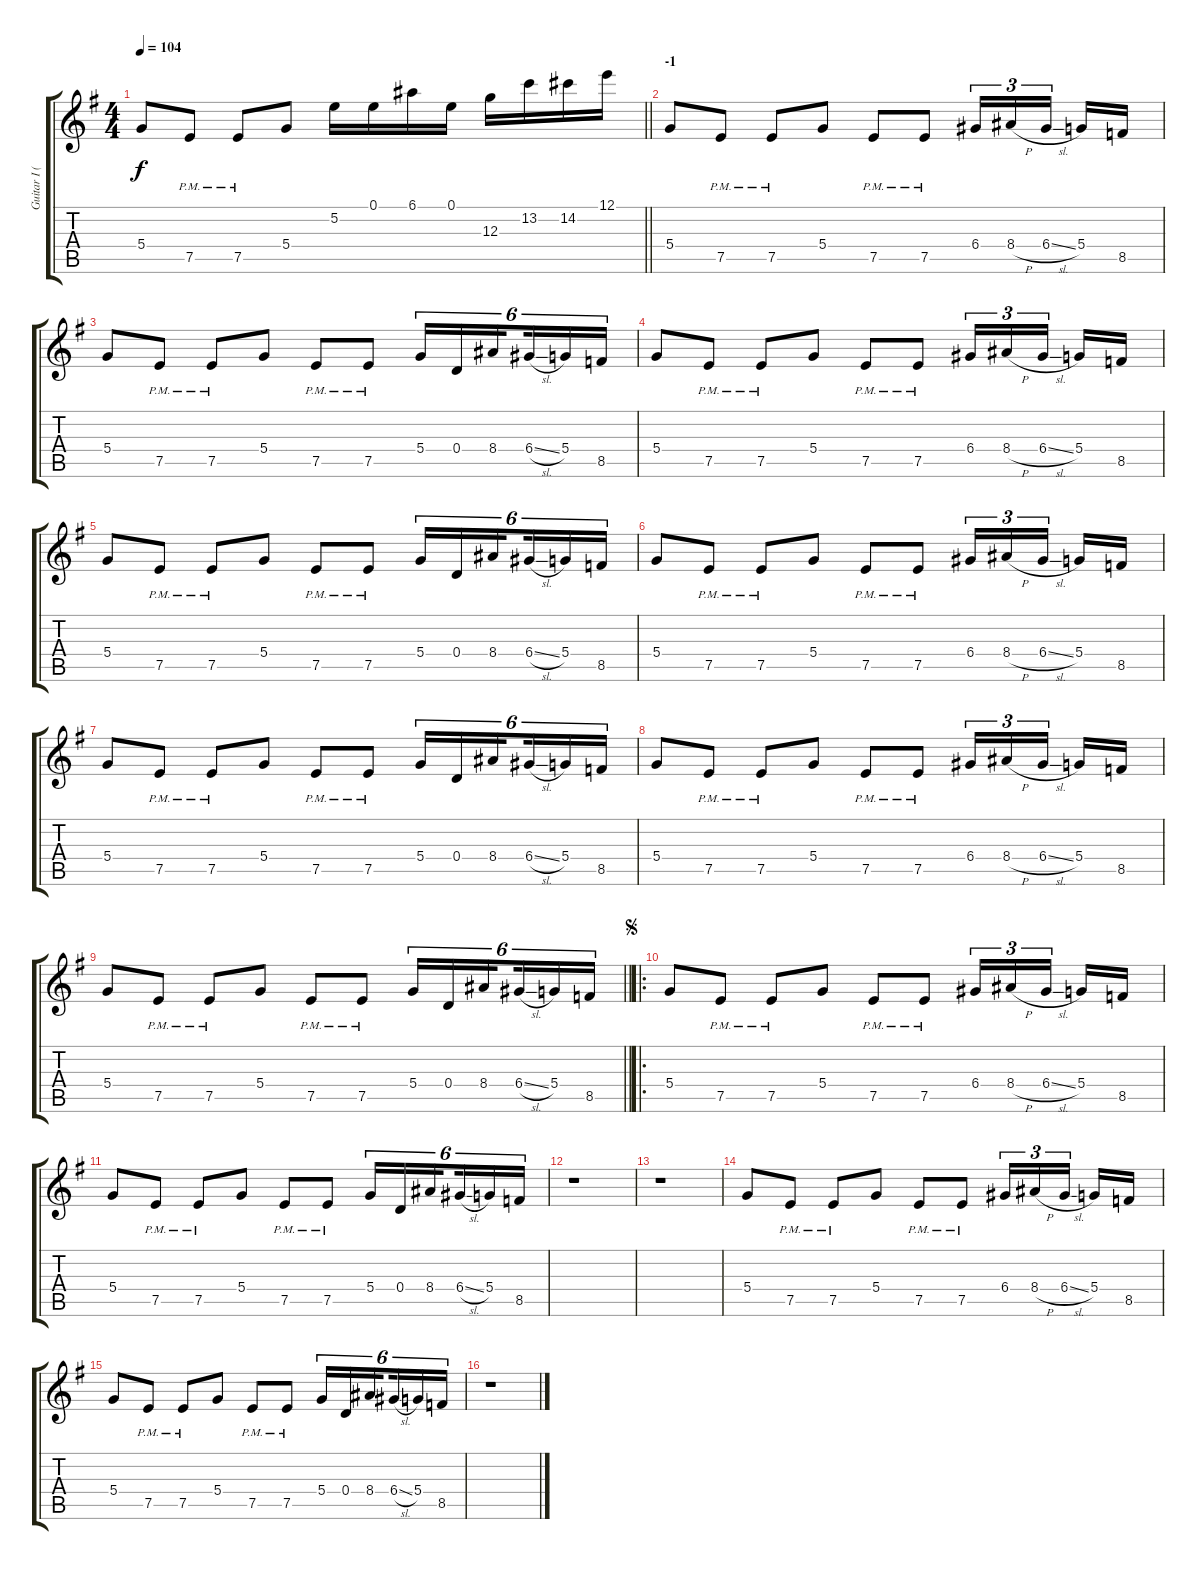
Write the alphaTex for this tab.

\track ("Guitar I (Sawako)" "Guitar I (") {instrument distortionguitar}
\staff {score tabs}
\tuning (E4 B3 G3 D3 A2 E2) {hide}
\ts (4 4)
\tempo 104
\clef g2
\barLineRight lightlight
\ks eminor
5.4.8{dy f} 7.5{pm}.8 7.5{pm}.8 5.4.8 5.2.16 0.1.16 6.1.16 0.1.16 12.3.16 13.2.16 14.2.16 12.1.16 |
\section ("" "-1")
5.4.8 7.5{pm}.8 7.5{pm}.8 5.4.8 7.5{pm}.8 7.5{pm}.8 6.4.16{tu (3 2)} 8.4{h}.16{tu (3 2)} 6.4{sl}.16{tu (3 2) beam splitsecondary} 5.4.16 8.5.16 |
5.4.8 7.5{pm}.8 7.5{pm}.8 5.4.8 7.5{pm}.8 7.5{pm}.8 5.4.16{tu (6 4)} 0.4.16{tu (6 4)} 8.4.16{tu (6 4) beam splitsecondary} 6.4{sl}.16{tu (6 4)} 5.4.16{tu (6 4)} 8.5.16{tu (6 4)} |
5.4.8 7.5{pm}.8 7.5{pm}.8 5.4.8 7.5{pm}.8 7.5{pm}.8 6.4.16{tu (3 2)} 8.4{h}.16{tu (3 2)} 6.4{sl}.16{tu (3 2) beam splitsecondary} 5.4.16 8.5.16 |
5.4.8 7.5{pm}.8 7.5{pm}.8 5.4.8 7.5{pm}.8 7.5{pm}.8 5.4.16{tu (6 4)} 0.4.16{tu (6 4)} 8.4.16{tu (6 4) beam splitsecondary} 6.4{sl}.16{tu (6 4)} 5.4.16{tu (6 4)} 8.5.16{tu (6 4)} |
5.4.8 7.5{pm}.8 7.5{pm}.8 5.4.8 7.5{pm}.8 7.5{pm}.8 6.4.16{tu (3 2)} 8.4{h}.16{tu (3 2)} 6.4{sl}.16{tu (3 2) beam splitsecondary} 5.4.16 8.5.16 |
5.4.8 7.5{pm}.8 7.5{pm}.8 5.4.8 7.5{pm}.8 7.5{pm}.8 5.4.16{tu (6 4)} 0.4.16{tu (6 4)} 8.4.16{tu (6 4) beam splitsecondary} 6.4{sl}.16{tu (6 4)} 5.4.16{tu (6 4)} 8.5.16{tu (6 4)} |
5.4.8 7.5{pm}.8 7.5{pm}.8 5.4.8 7.5{pm}.8 7.5{pm}.8 6.4.16{tu (3 2)} 8.4{h}.16{tu (3 2)} 6.4{sl}.16{tu (3 2) beam splitsecondary} 5.4.16 8.5.16 |
\barLineRight lightlight
5.4.8 7.5{pm}.8 7.5{pm}.8 5.4.8 7.5{pm}.8 7.5{pm}.8 5.4.16{tu (6 4)} 0.4.16{tu (6 4)} 8.4.16{tu (6 4) beam splitsecondary} 6.4{sl}.16{tu (6 4)} 5.4.16{tu (6 4)} 8.5.16{tu (6 4)} |
\ro
\section ("" "")
\jump segno
5.4.8 7.5{pm}.8 7.5{pm}.8 5.4.8 7.5{pm}.8 7.5{pm}.8 6.4.16{tu (3 2)} 8.4{h}.16{tu (3 2)} 6.4{sl}.16{tu (3 2) beam splitsecondary} 5.4.16 8.5.16 |
5.4.8 7.5{pm}.8 7.5{pm}.8 5.4.8 7.5{pm}.8 7.5{pm}.8 5.4.16{tu (6 4)} 0.4.16{tu (6 4)} 8.4.16{tu (6 4) beam splitsecondary} 6.4{sl}.16{tu (6 4)} 5.4.16{tu (6 4)} 8.5.16{tu (6 4)} |
r.1 |
r.1 |
5.4.8 7.5{pm}.8 7.5{pm}.8 5.4.8 7.5{pm}.8 7.5{pm}.8 6.4.16{tu (3 2)} 8.4{h}.16{tu (3 2)} 6.4{sl}.16{tu (3 2) beam splitsecondary} 5.4.16 8.5.16 |
5.4.8 7.5{pm}.8 7.5{pm}.8 5.4.8 7.5{pm}.8 7.5{pm}.8 5.4.16{tu (6 4)} 0.4.16{tu (6 4)} 8.4.16{tu (6 4) beam splitsecondary} 6.4{sl}.16{tu (6 4)} 5.4.16{tu (6 4)} 8.5.16{tu (6 4)} |
r.1
